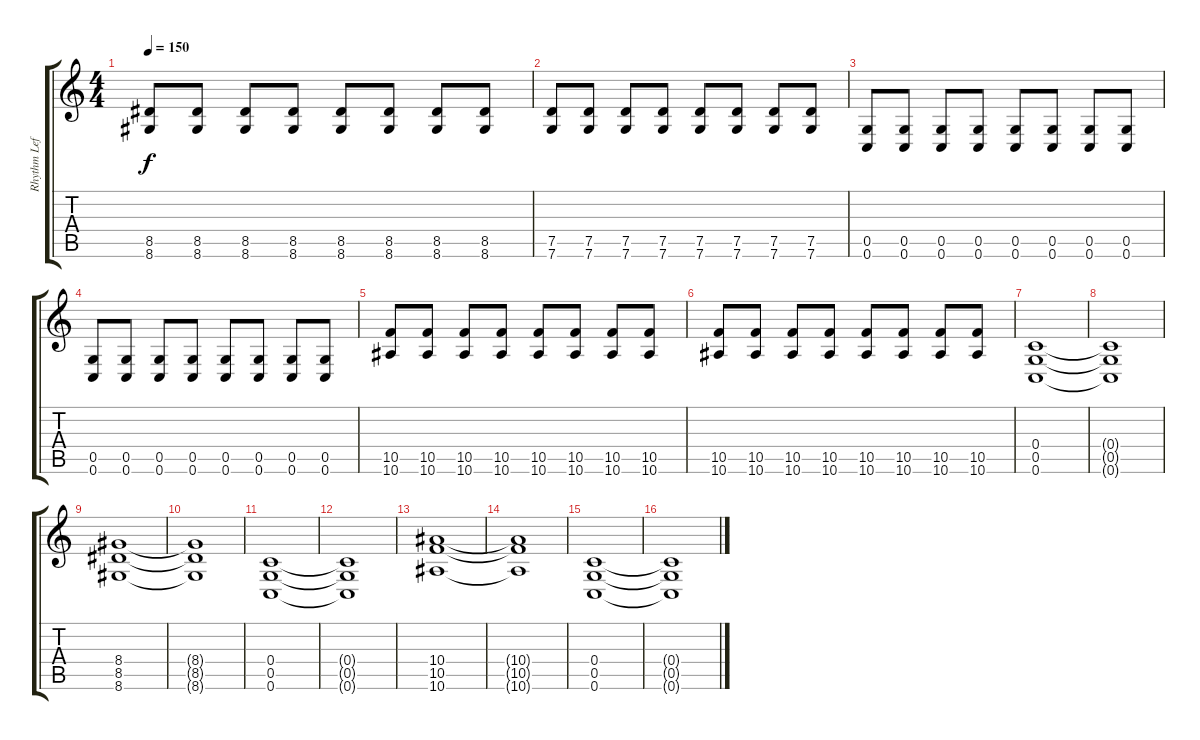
\track ("Rhythm Left" "Rhythm Lef") {instrument distortionguitar}
\staff {score tabs}
\tuning (D4 A3 F3 C3 G2 C2) {hide}
\ts (4 4)
\tempo 150
\clef g2
\ks c
(8.5 8.6).8{dy f} (8.5 8.6).8 (8.5 8.6).8 (8.5 8.6).8 (8.5 8.6).8 (8.5 8.6).8 (8.5 8.6).8 (8.5 8.6).8 |
(7.5 7.6).8 (7.5 7.6).8 (7.5 7.6).8 (7.5 7.6).8 (7.5 7.6).8 (7.5 7.6).8 (7.5 7.6).8 (7.5 7.6).8 |
(0.5 0.6).8 (0.5 0.6).8 (0.5 0.6).8 (0.5 0.6).8 (0.5 0.6).8 (0.5 0.6).8 (0.5 0.6).8 (0.5 0.6).8 |
(0.5 0.6).8 (0.5 0.6).8 (0.5 0.6).8 (0.5 0.6).8 (0.5 0.6).8 (0.5 0.6).8 (0.5 0.6).8 (0.5 0.6).8 |
(10.5 10.6).8 (10.5 10.6).8 (10.5 10.6).8 (10.5 10.6).8 (10.5 10.6).8 (10.5 10.6).8 (10.5 10.6).8 (10.5 10.6).8 |
(10.5 10.6).8 (10.5 10.6).8 (10.5 10.6).8 (10.5 10.6).8 (10.5 10.6).8 (10.5 10.6).8 (10.5 10.6).8 (10.5 10.6).8 |
(0.4 0.5 0.6).1 |
(0.4{t} 0.5{t} 0.6{t}).1 |
(8.4 8.5 8.6).1 |
(8.4{t} 8.5{t} 8.6{t}).1 |
(0.4 0.5 0.6).1 |
(0.4{t} 0.5{t} 0.6{t}).1 |
(10.4 10.5 10.6).1 |
(10.4{t} 10.5{t} 10.6{t}).1 |
(0.4 0.5 0.6).1 |
(0.4{t} 0.5{t} 0.6{t}).1
